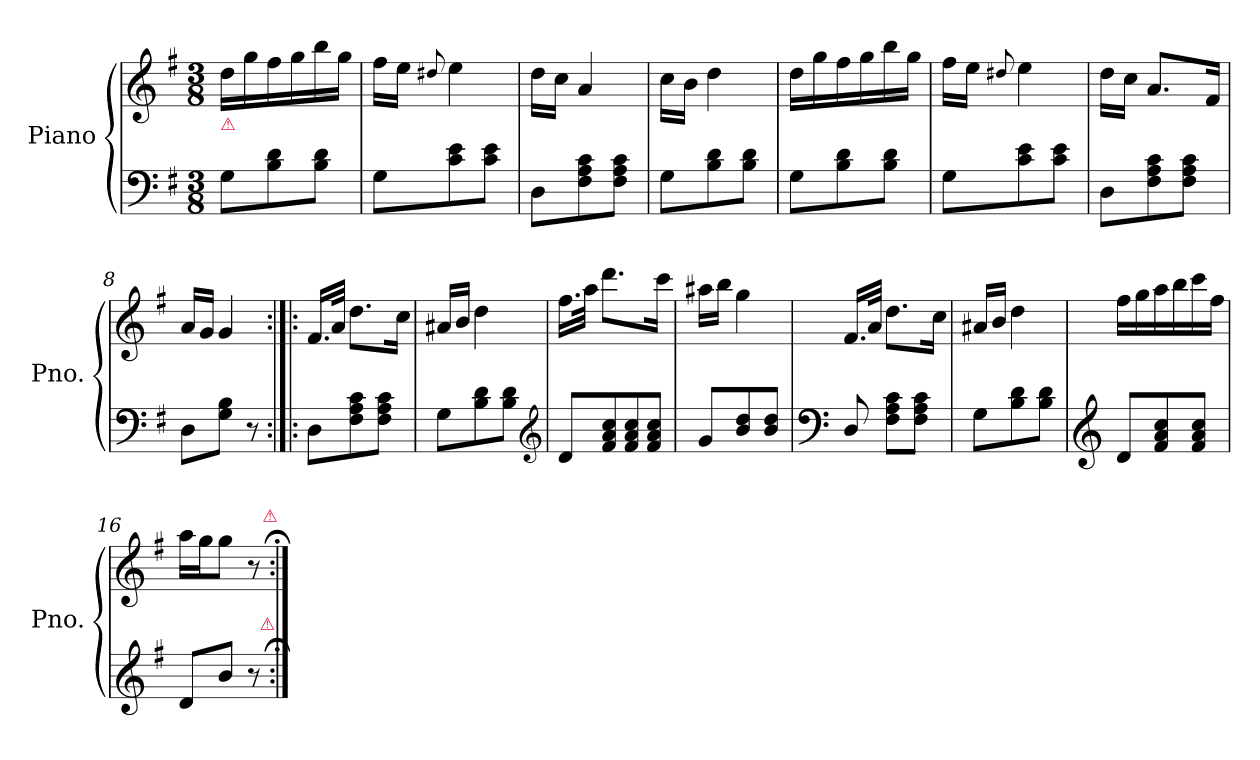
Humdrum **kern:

**kern	**kern
*part2	*part1
*staff2	*staff1
*	*I"Piano
*	*I'Pno.
*clefF4	*clefG2
*k[f#]	*k[f#]
*G:	*G:
*M3/8	*M3/8
=1	=1
!	!LO:TX:b:color=crimson:t=⚠
8G\L	16dd\LL
.	16gg\
8B\ 8d\	16ff#\
.	16gg\
8B\ 8d\J	16bb\
.	16gg\JJ
=2	=2
8G\L	16ff#\LL
.	16ee\JJ
.	8qqdd#X/
8c\ 8e\	4ee\
8c\ 8e\J	.
=3	=3
8D\L	16dd\LL
.	16cc\JJ
8F#\ 8A\ 8c\	4a/
8F#\ 8A\ 8c\J	.
=4	=4
8G\L	16cc\LL
.	16b\JJ
8B\ 8d\	4dd\
8B\ 8d\J	.
=5	=5
8G\L	16dd\LL
.	16gg\
8B\ 8d\	16ff#\
.	16gg\
8B\ 8d\J	16bb\
.	16gg\JJ
=6	=6
8G\L	16ff#\LL
.	16ee\JJ
.	8qqdd#X/
8c\ 8e\	4ee\
8c\ 8e\J	.
=7	=7
8D\L	16dd\LL
.	16cc\JJ
8F#\ 8A\ 8c\	8.a/L
8F#\ 8A\ 8c\J	.
.	16f#/Jk
=8	=8
8D\L	16a/LL
.	16g/JJ
8G\ 8B\J	4g/
8r	.
=9:|!|:	=9:|!|:
8D\L	16.f#/LL
.	32a/JJk
8F#\ 8A\ 8c\	8.dd\L
8F#\ 8A\ 8c\J	.
.	16cc\Jk
=10	=10
8G\L	16a#X/LL
.	16b/JJ
8B\ 8d\	4dd\
8B\ 8d\J	.
*clefG2	*
=11	=11
8d/L	16.ff#\LL
.	32aa\JJk
*Xtuplet	*
12f#/ 12a/ 12cc/	8.ddd\L
12f#/ 12a/ 12cc/J	.
12f#/ 12a/ 12cc/	.
.	16ccc\Jk
=12	=12
8g/L	16aa#X\LL
.	16bb\JJ
8b/ 8dd/	4gg\
8b/ 8dd/J	.
=13	=13
*clefF4	*
8D/	16.f#/LL
.	32a/JJk
8F#\ 8A\ 8c\L	8.dd\L
8F#\ 8A\ 8c\J	.
.	16cc\Jk
=14	=14
8G\L	16a#X/LL
.	16b/JJ
8B\ 8d\	4dd\
8B\ 8d\J	.
=15	=15
*clefG2	*
8d/L	16ff#\LL
.	16gg\
8f#/ 8a/ 8cc/	16aa\
.	16bb\
8f#/ 8a/ 8cc/J	16ccc\
.	16ff#\JJ
=16	=16
8d/L	16aa\LL
.	16gg\J
8b/J	8gg\J
8r	8r
!	!LO:TX:a:color=crimson:t=⚠
!LO:TX:a:color=crimson:t=⚠	!
=:|!;	=:|!;
*-	*-
